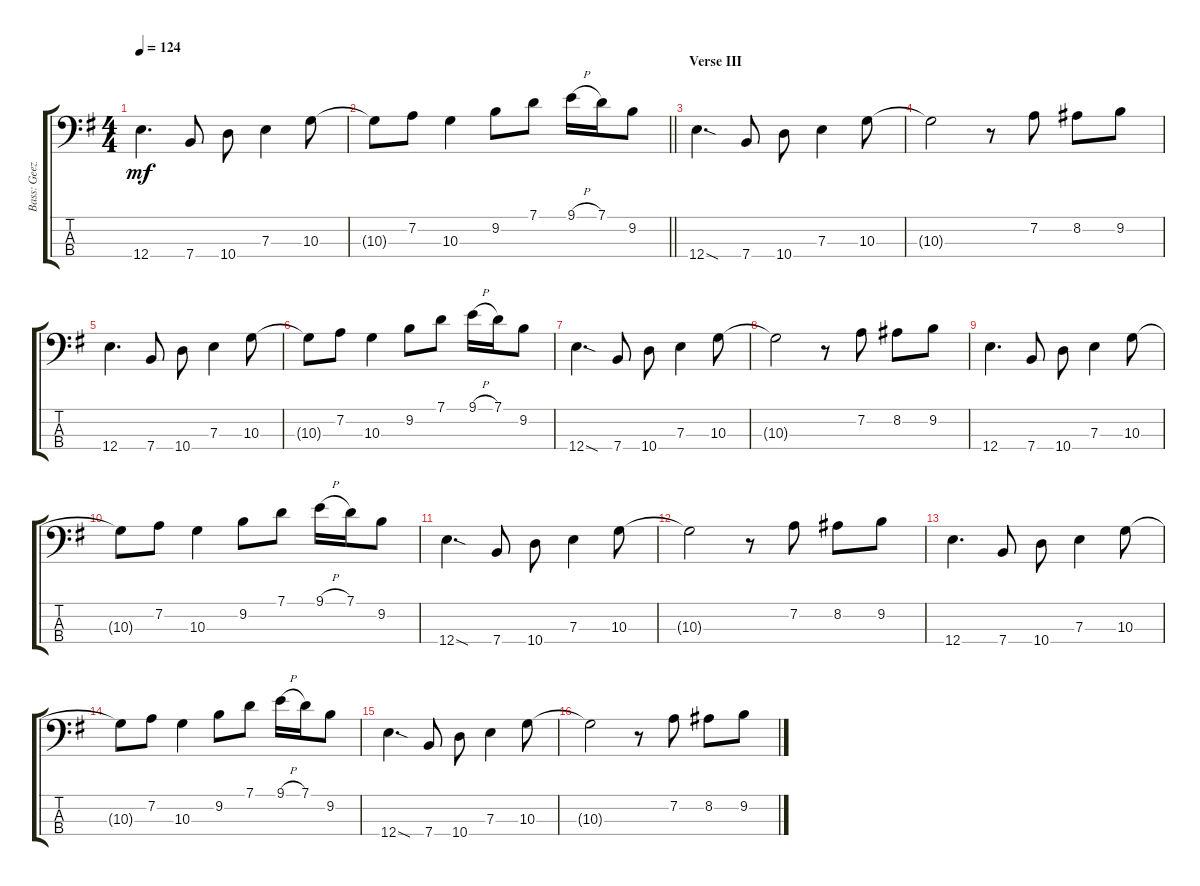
\track ("Bass: Geezer" "Bass: Geez") {instrument electricbassfinger}
\staff {score tabs}
\tuning (G2 D2 A1 E1) {hide}
\ts (4 4)
\tempo 124
\clef f4
\ks g
12.4.4{d dy mf} 7.4.8 10.4.8 7.3.4 10.3.8 |
\barLineRight lightlight
10.3{t}.8 7.2.8 10.3.4 9.2.8 7.1.8 9.1{h}.16 7.1.16 9.2.8 |
\section ("" "Verse III")
12.4{sod}.4{d} 7.4.8 10.4.8 7.3.4 10.3.8 |
10.3{t}.2 r.8 7.2.8 8.2.8 9.2.8 |
12.4.4{d} 7.4.8 10.4.8 7.3.4 10.3.8 |
10.3{t}.8 7.2.8 10.3.4 9.2.8 7.1.8 9.1{h}.16 7.1.16 9.2.8 |
12.4{sod}.4{d} 7.4.8 10.4.8 7.3.4 10.3.8 |
10.3{t}.2 r.8 7.2.8 8.2.8 9.2.8 |
12.4.4{d} 7.4.8 10.4.8 7.3.4 10.3.8 |
10.3{t}.8 7.2.8 10.3.4 9.2.8 7.1.8 9.1{h}.16 7.1.16 9.2.8 |
12.4{sod}.4{d} 7.4.8 10.4.8 7.3.4 10.3.8 |
10.3{t}.2 r.8 7.2.8 8.2.8 9.2.8 |
12.4.4{d} 7.4.8 10.4.8 7.3.4 10.3.8 |
10.3{t}.8 7.2.8 10.3.4 9.2.8 7.1.8 9.1{h}.16 7.1.16 9.2.8 |
12.4{sod}.4{d} 7.4.8 10.4.8 7.3.4 10.3.8 |
10.3{t}.2 r.8 7.2.8 8.2.8 9.2.8
